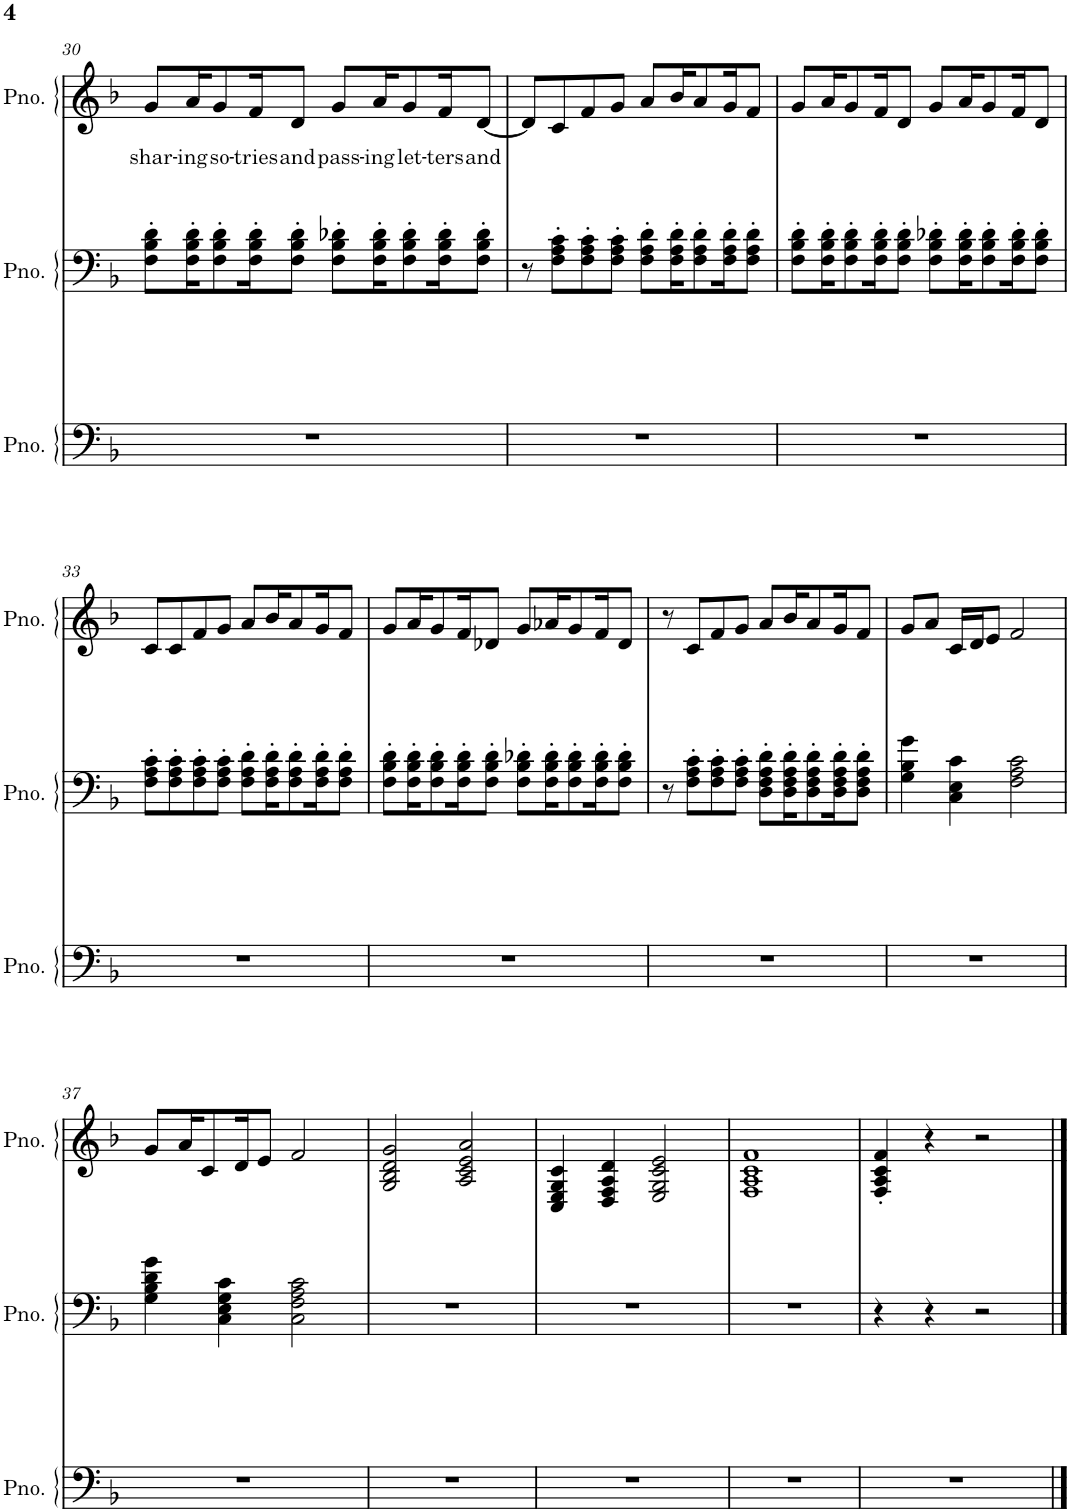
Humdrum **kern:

**kern	**kern	**kern	**text
*part3	*part2	*part1	*part1
*staff3	*staff2	*staff1	*staff1
*I"Piano	*I"Piano	*I"Piano	*
*I'Pno.	*I'Pno.	*I'Pno.	*
!!LO:PB:g=z
*clefF4	*clefF4	*clefG2	*
*k[b-]	*k[b-]	*k[b-]	*
*M4/4	*M4/4	*M4/4	*
=30	=30	=30	=30
!	!	!	!LO:LY:b
1r	8F\' 8B-\' 8d\'L	8g/L	shar-
!	!	!	!LO:LY:b
.	16F\' 16B-\' 16d\'K	16a/K	-ing
!	!	!	!LO:LY:b
.	8F\' 8B-\' 8d\'	8g/	so-
!	!	!	!LO:LY:b
.	16F\' 16B-\' 16d\'K	16f/K	-tries
!	!	!	!LO:LY:b
.	8F\' 8B-\' 8d\'J	8d/J	and
!	!	!	!LO:LY:b
.	8F\' 8B-\' 8d-X\'L	8g/L	pass-
!	!	!	!LO:LY:b
.	16F\' 16B-\' 16d-\'K	16a/K	-ing
!	!	!	!LO:LY:b
.	8F\' 8B-\' 8d-\'	8g/	let-
!	!	!	!LO:LY:b
.	16F\' 16B-\' 16d-\'K	16f/K	-ters
!	!	!	!LO:LY:b
.	8F\' 8B-\' 8d-\'J	[8d/J	and
=31	=31	=31	=31
1r	8r	8d/L]	.
.	8F\' 8A\' 8c\'L	8c/	.
.	8F\' 8A\' 8c\'	8f/	.
.	8F\' 8A\' 8c\'J	8g/J	.
.	8F\' 8A\' 8d\'L	8a/L	.
.	16F\' 16A\' 16d\'K	16b-/K	.
.	8F\' 8A\' 8d\'	8a/	.
.	16F\' 16A\' 16d\'K	16g/K	.
.	8F\' 8A\' 8d\'J	8f/J	.
=32	=32	=32	=32
1r	8F\' 8B-\' 8d\'L	8g/L	.
.	16F\' 16B-\' 16d\'K	16a/K	.
.	8F\' 8B-\' 8d\'	8g/	.
.	16F\' 16B-\' 16d\'K	16f/K	.
.	8F\' 8B-\' 8d\'J	8d/J	.
.	8F\' 8B-\' 8d-X\'L	8g/L	.
.	16F\' 16B-\' 16d-\'K	16a/K	.
.	8F\' 8B-\' 8d-\'	8g/	.
.	16F\' 16B-\' 16d-\'K	16f/K	.
.	8F\' 8B-\' 8d-\'J	8d/J	.
!!LO:LB:g=z
=33	=33	=33	=33
1r	8F\' 8A\' 8c\'L	8c/L	.
.	8F\' 8A\' 8c\'	8c/	.
.	8F\' 8A\' 8c\'	8f/	.
.	8F\' 8A\' 8c\'J	8g/J	.
.	8F\' 8A\' 8d\'L	8a/L	.
.	16F\' 16A\' 16d\'K	16b-/K	.
.	8F\' 8A\' 8d\'	8a/	.
.	16F\' 16A\' 16d\'K	16g/K	.
.	8F\' 8A\' 8d\'J	8f/J	.
=34	=34	=34	=34
1r	8F\' 8B-\' 8d\'L	8g/L	.
.	16F\' 16B-\' 16d\'K	16a/K	.
.	8F\' 8B-\' 8d\'	8g/	.
.	16F\' 16B-\' 16d\'K	16f/K	.
.	8F\' 8B-\' 8d\'J	8d-X/J	.
.	8F\' 8B-\' 8d-X\'L	8g/L	.
.	16F\' 16B-\' 16d-\'K	16a-X/K	.
.	8F\' 8B-\' 8d-\'	8g/	.
.	16F\' 16B-\' 16d-\'K	16f/K	.
.	8F\' 8B-\' 8d-\'J	8d-/J	.
=35	=35	=35	=35
1r	8r	8r	.
.	8F\' 8A\' 8c\'L	8c/L	.
.	8F\' 8A\' 8c\'	8f/	.
.	8F\' 8A\' 8c\'J	8g/J	.
.	8D\' 8F\' 8A\' 8d\'L	8a/L	.
.	16D\' 16F\' 16A\' 16d\'K	16b-/K	.
.	8D\' 8F\' 8A\' 8d\'	8a/	.
.	16D\' 16F\' 16A\' 16d\'K	16g/K	.
.	8D\' 8F\' 8A\' 8d\'J	8f/J	.
=36	=36	=36	=36
1r	4G\ 4B-\ 4g\	8g/L	.
.	.	8a/J	.
.	4C\ 4E\ 4c\	16c/LL	.
.	.	16d/J	.
.	.	8e/J	.
.	2F\ 2A\ 2c\	2f/	.
!!LO:LB:g=z
=37	=37	=37	=37
1r	4G\ 4B-\ 4d\ 4g\	8g/L	.
.	.	16a/K	.
.	.	8c/	.
.	4C\ 4E\ 4G\ 4c\	.	.
.	.	16d/K	.
.	.	8e/J	.
.	2C\ 2F\ 2A\ 2c\	2f/	.
=38	=38	=38	=38
1r	1r	2G/ 2B-/ 2d/ 2g/	.
.	.	2A/ 2c/ 2e/ 2a/	.
=39	=39	=39	=39
1r	1r	4C/ 4E/ 4G/ 4c/	.
.	.	4D/ 4F/ 4A/ 4d/	.
.	.	2E/ 2G/ 2c/ 2e/	.
=40	=40	=40	=40
1r	1r	1F 1A 1c 1f	.
=41	=41	=41	=41
1r	4r	4F/' 4A/' 4c/' 4f/'	.
.	4r	4r	.
.	2r	2r	.
==	==	==	==
*-	*-	*-	*-
